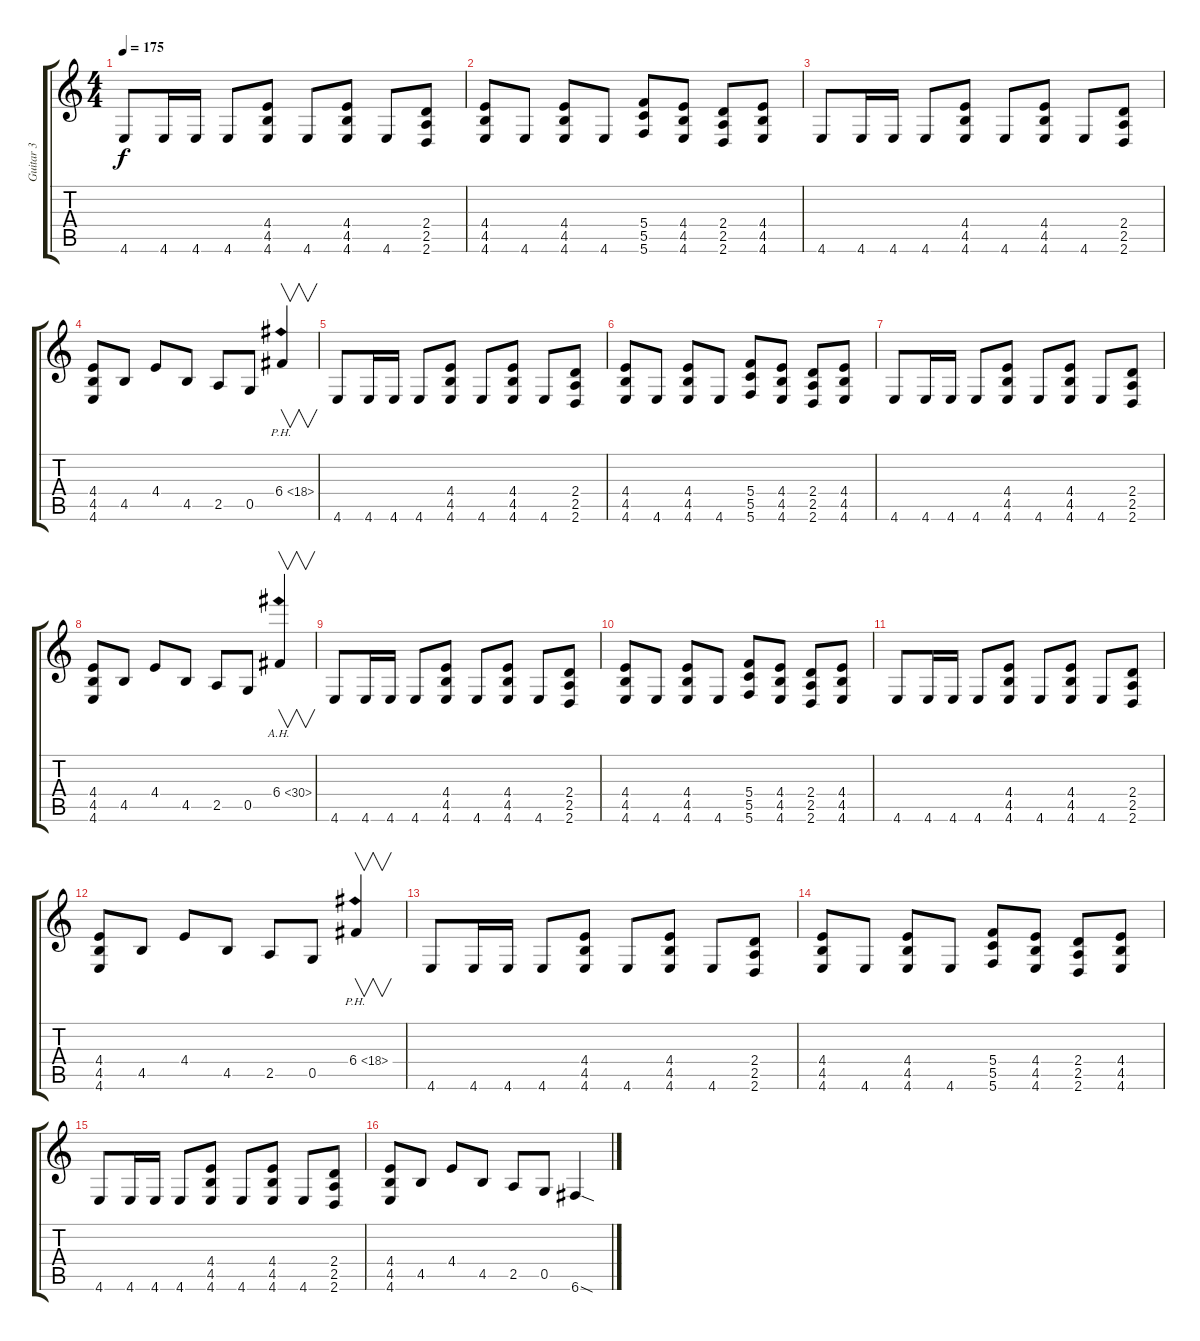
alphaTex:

\track ("Guitar 3" "Guitar 3") {instrument distortionguitar}
\staff {score tabs}
\tuning (D4 A3 F3 C3 G2 C2) {hide}
\ts (4 4)
\tempo 175
\clef g2
\ks c
4.6.8{dy f} 4.6.16 4.6.16 4.6.8 (4.4 4.5 4.6).8 4.6.8 (4.4 4.5 4.6).8 4.6.8 (2.4 2.5 2.6).8 |
(4.4 4.5 4.6).8 4.6.8 (4.4 4.5 4.6).8 4.6.8 (5.4 5.5 5.6).8 (4.4 4.5 4.6).8 (2.4 2.5 2.6).8 (4.4 4.5 4.6).8 |
4.6.8 4.6.16 4.6.16 4.6.8 (4.4 4.5 4.6).8 4.6.8 (4.4 4.5 4.6).8 4.6.8 (2.4 2.5 2.6).8 |
(4.4 4.5 4.6).8 4.5.8 4.4.8 4.5.8 2.5.8 0.5.8 6.4{ph 12}.4{v} |
4.6.8 4.6.16 4.6.16 4.6.8 (4.4 4.5 4.6).8 4.6.8 (4.4 4.5 4.6).8 4.6.8 (2.4 2.5 2.6).8 |
(4.4 4.5 4.6).8 4.6.8 (4.4 4.5 4.6).8 4.6.8 (5.4 5.5 5.6).8 (4.4 4.5 4.6).8 (2.4 2.5 2.6).8 (4.4 4.5 4.6).8 |
4.6.8 4.6.16 4.6.16 4.6.8 (4.4 4.5 4.6).8 4.6.8 (4.4 4.5 4.6).8 4.6.8 (2.4 2.5 2.6).8 |
(4.4 4.5 4.6).8 4.5.8 4.4.8 4.5.8 2.5.8 0.5.8 6.4{ah 24}.4{v} |
4.6.8 4.6.16 4.6.16 4.6.8 (4.4 4.5 4.6).8 4.6.8 (4.4 4.5 4.6).8 4.6.8 (2.4 2.5 2.6).8 |
(4.4 4.5 4.6).8 4.6.8 (4.4 4.5 4.6).8 4.6.8 (5.4 5.5 5.6).8 (4.4 4.5 4.6).8 (2.4 2.5 2.6).8 (4.4 4.5 4.6).8 |
4.6.8 4.6.16 4.6.16 4.6.8 (4.4 4.5 4.6).8 4.6.8 (4.4 4.5 4.6).8 4.6.8 (2.4 2.5 2.6).8 |
(4.4 4.5 4.6).8 4.5.8 4.4.8 4.5.8 2.5.8 0.5.8 6.4{ph 12}.4{v} |
4.6.8 4.6.16 4.6.16 4.6.8 (4.4 4.5 4.6).8 4.6.8 (4.4 4.5 4.6).8 4.6.8 (2.4 2.5 2.6).8 |
(4.4 4.5 4.6).8 4.6.8 (4.4 4.5 4.6).8 4.6.8 (5.4 5.5 5.6).8 (4.4 4.5 4.6).8 (2.4 2.5 2.6).8 (4.4 4.5 4.6).8 |
4.6.8 4.6.16 4.6.16 4.6.8 (4.4 4.5 4.6).8 4.6.8 (4.4 4.5 4.6).8 4.6.8 (2.4 2.5 2.6).8 |
(4.4 4.5 4.6).8 4.5.8 4.4.8 4.5.8 2.5.8 0.5.8 6.6{sod}.4
